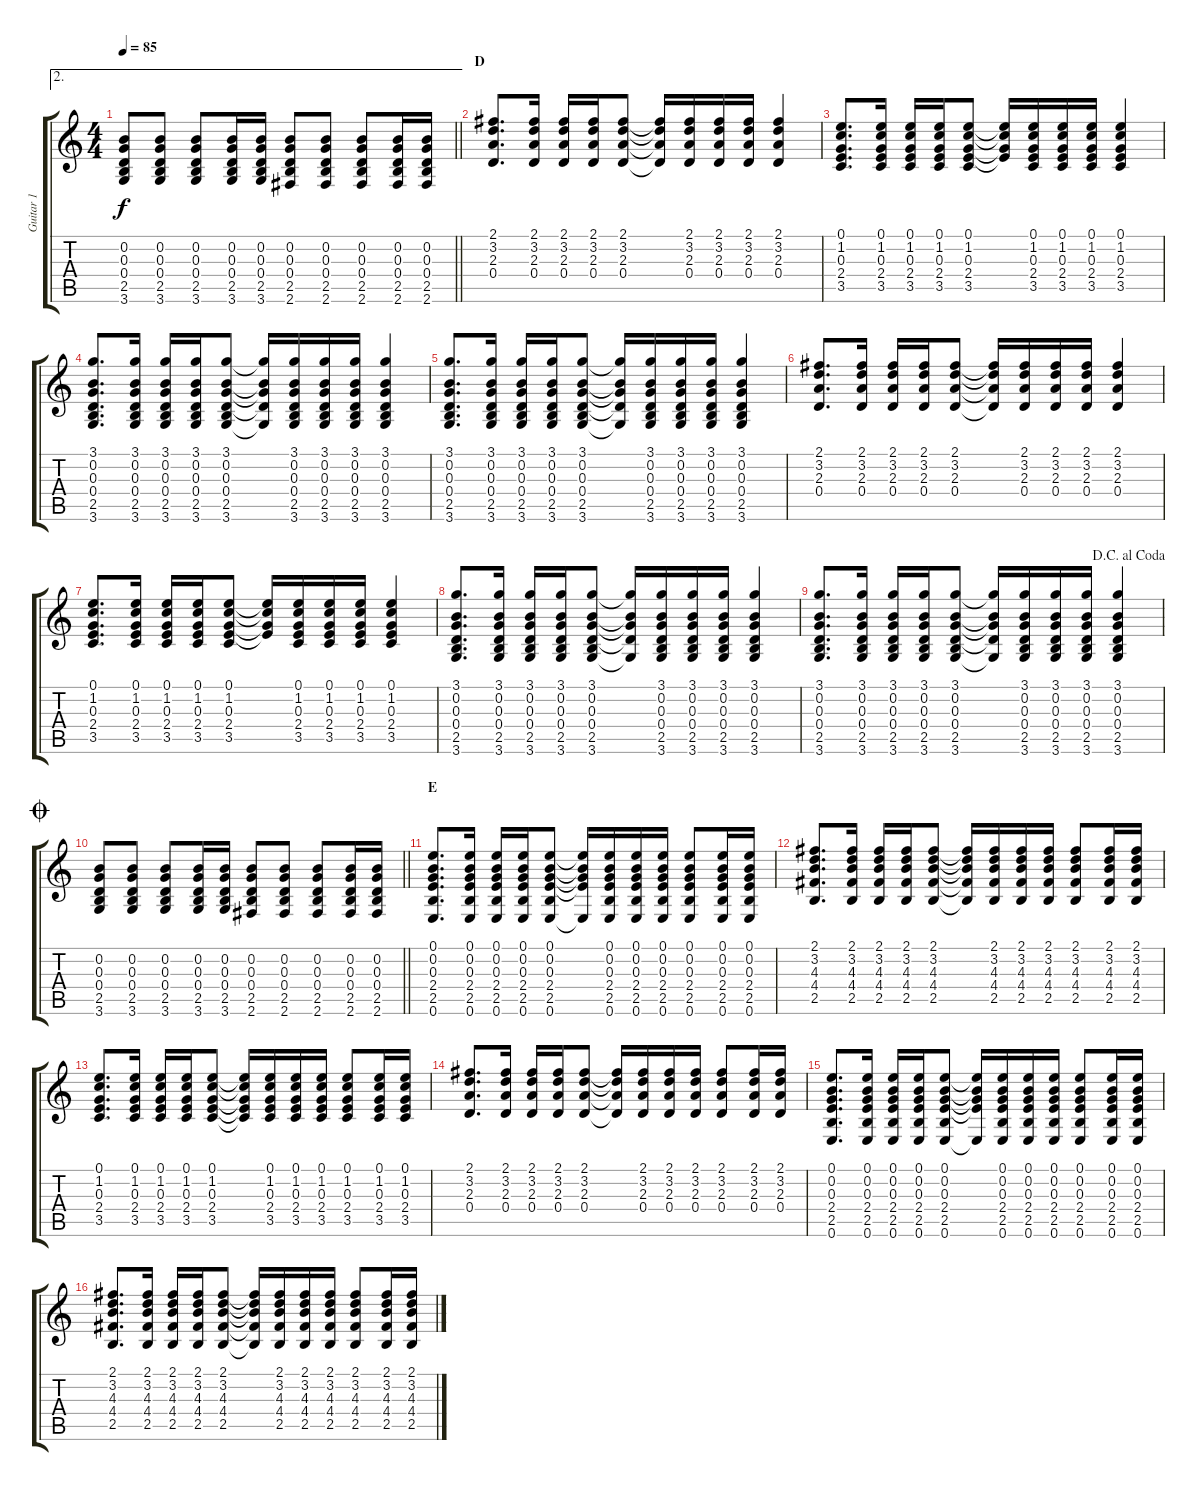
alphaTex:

\track ("Guitar 1" "Guitar 1") {instrument acousticguitarsteel}
\staff {score tabs}
\tuning (E4 B3 G3 D3 A2 E2) {hide}
\ae 2
\ts (4 4)
\tempo 85
\clef g2
\barLineRight lightlight
\ks c
(0.2 0.3 0.4 2.5 3.6).8{dy f} (0.2 0.3 0.4 2.5 3.6).8 (0.2 0.3 0.4 2.5 3.6).8 (0.2 0.3 0.4 2.5 3.6).16 (0.2 0.3 0.4 2.5 3.6).16 (0.2 0.3 0.4 2.5 2.6).8 (0.2 0.3 0.4 2.5 2.6).8 (0.2 0.3 0.4 2.5 2.6).8 (0.2 0.3 0.4 2.5 2.6).16 (0.2 0.3 0.4 2.5 2.6).16 |
\section ("" "D")
(2.1 3.2 2.3 0.4).8{d} (2.1 3.2 2.3 0.4).16 (2.1 3.2 2.3 0.4).16 (2.1 3.2 2.3 0.4).16 (2.1 3.2 2.3 0.4).8 (2.1{t} 3.2{t} 2.3{t} 0.4{t}).16 (2.1 3.2 2.3 0.4).16 (2.1 3.2 2.3 0.4).16 (2.1 3.2 2.3 0.4).16 (2.1 3.2 2.3 0.4).4 |
(0.1 1.2 0.3 2.4 3.5).8{d} (0.1 1.2 0.3 2.4 3.5).16 (0.1 1.2 0.3 2.4 3.5).16 (0.1 1.2 0.3 2.4 3.5).16 (0.1 1.2 0.3 2.4 3.5).8 (0.1{t} 1.2{t} 0.3{t} 2.4{t}).16 (0.1 1.2 0.3 2.4 3.5).16 (0.1 1.2 0.3 2.4 3.5).16 (0.1 1.2 0.3 2.4 3.5).16 (0.1 1.2 0.3 2.4 3.5).4 |
(3.1 0.2 0.3 0.4 2.5 3.6).8{d} (3.1 0.2 0.3 0.4 2.5 3.6).16 (3.1 0.2 0.3 0.4 2.5 3.6).16 (3.1 0.2 0.3 0.4 2.5 3.6).16 (3.1 0.2 0.3 0.4 2.5 3.6).8 (3.1{t} 0.2{t} 0.3{t} 0.4{t} 3.6{t}).16 (3.1 0.2 0.3 0.4 2.5 3.6).16 (3.1 0.2 0.3 0.4 2.5 3.6).16 (3.1 0.2 0.3 0.4 2.5 3.6).16 (3.1 0.2 0.3 0.4 2.5 3.6).4 |
(3.1 0.2 0.3 0.4 2.5 3.6).8{d} (3.1 0.2 0.3 0.4 2.5 3.6).16 (3.1 0.2 0.3 0.4 2.5 3.6).16 (3.1 0.2 0.3 0.4 2.5 3.6).16 (3.1 0.2 0.3 0.4 2.5 3.6).8 (3.1{t} 0.2{t} 0.3{t} 0.4{t} 3.6{t}).16 (3.1 0.2 0.3 0.4 2.5 3.6).16 (3.1 0.2 0.3 0.4 2.5 3.6).16 (3.1 0.2 0.3 0.4 2.5 3.6).16 (3.1 0.2 0.3 0.4 2.5 3.6).4 |
(2.1 3.2 2.3 0.4).8{d} (2.1 3.2 2.3 0.4).16 (2.1 3.2 2.3 0.4).16 (2.1 3.2 2.3 0.4).16 (2.1 3.2 2.3 0.4).8 (2.1{t} 3.2{t} 2.3{t} 0.4{t}).16 (2.1 3.2 2.3 0.4).16 (2.1 3.2 2.3 0.4).16 (2.1 3.2 2.3 0.4).16 (2.1 3.2 2.3 0.4).4 |
(0.1 1.2 0.3 2.4 3.5).8{d} (0.1 1.2 0.3 2.4 3.5).16 (0.1 1.2 0.3 2.4 3.5).16 (0.1 1.2 0.3 2.4 3.5).16 (0.1 1.2 0.3 2.4 3.5).8 (0.1{t} 1.2{t} 0.3{t} 2.4{t}).16 (0.1 1.2 0.3 2.4 3.5).16 (0.1 1.2 0.3 2.4 3.5).16 (0.1 1.2 0.3 2.4 3.5).16 (0.1 1.2 0.3 2.4 3.5).4 |
(3.1 0.2 0.3 0.4 2.5 3.6).8{d} (3.1 0.2 0.3 0.4 2.5 3.6).16 (3.1 0.2 0.3 0.4 2.5 3.6).16 (3.1 0.2 0.3 0.4 2.5 3.6).16 (3.1 0.2 0.3 0.4 2.5 3.6).8 (3.1{t} 0.2{t} 0.3{t} 0.4{t} 3.6{t}).16 (3.1 0.2 0.3 0.4 2.5 3.6).16 (3.1 0.2 0.3 0.4 2.5 3.6).16 (3.1 0.2 0.3 0.4 2.5 3.6).16 (3.1 0.2 0.3 0.4 2.5 3.6).4 |
\jump dacapoalcoda
(3.1 0.2 0.3 0.4 2.5 3.6).8{d} (3.1 0.2 0.3 0.4 2.5 3.6).16 (3.1 0.2 0.3 0.4 2.5 3.6).16 (3.1 0.2 0.3 0.4 2.5 3.6).16 (3.1 0.2 0.3 0.4 2.5 3.6).8 (3.1{t} 0.2{t} 0.3{t} 0.4{t} 3.6{t}).16 (3.1 0.2 0.3 0.4 2.5 3.6).16 (3.1 0.2 0.3 0.4 2.5 3.6).16 (3.1 0.2 0.3 0.4 2.5 3.6).16 (3.1 0.2 0.3 0.4 2.5 3.6).4 |
\jump coda
\barLineRight lightlight
(0.2 0.3 0.4 2.5 3.6).8 (0.2 0.3 0.4 2.5 3.6).8 (0.2 0.3 0.4 2.5 3.6).8 (0.2 0.3 0.4 2.5 3.6).16 (0.2 0.3 0.4 2.5 3.6).16 (0.2 0.3 0.4 2.5 2.6).8 (0.2 0.3 0.4 2.5 2.6).8 (0.2 0.3 0.4 2.5 2.6).8 (0.2 0.3 0.4 2.5 2.6).16 (0.2 0.3 0.4 2.5 2.6).16 |
\section ("" "E")
(0.1 0.2 0.3 2.4 2.5 0.6).8{d} (0.1 0.2 0.3 2.4 2.5 0.6).16 (0.1 0.2 0.3 2.4 2.5 0.6).16 (0.1 0.2 0.3 2.4 2.5 0.6).16 (0.1 0.2 0.3 2.4 2.5 0.6).8 (0.1{t} 0.2{t} 0.3{t} 2.4{t} 0.6{t}).16 (0.1 0.2 0.3 2.4 2.5 0.6).16 (0.1 0.2 0.3 2.4 2.5 0.6).16 (0.1 0.2 0.3 2.4 2.5 0.6).16 (0.1 0.2 0.3 2.4 2.5 0.6).8 (0.1 0.2 0.3 2.4 2.5 0.6).16 (0.1 0.2 0.3 2.4 2.5 0.6).16 |
(2.1 3.2 4.3 4.4 2.5).8{d} (2.1 3.2 4.3 4.4 2.5).16 (2.1 3.2 4.3 4.4 2.5).16 (2.1 3.2 4.3 4.4 2.5).16 (2.1 3.2 4.3 4.4 2.5).8 (2.1{t} 3.2{t} 4.3{t} 4.4{t} 2.5{t}).16 (2.1 3.2 4.3 4.4 2.5).16 (2.1 3.2 4.3 4.4 2.5).16 (2.1 3.2 4.3 4.4 2.5).16 (2.1 3.2 4.3 4.4 2.5).8 (2.1 3.2 4.3 4.4 2.5).16 (2.1 3.2 4.3 4.4 2.5).16 |
(0.1 1.2 0.3 2.4 3.5).8{d} (0.1 1.2 0.3 2.4 3.5).16 (0.1 1.2 0.3 2.4 3.5).16 (0.1 1.2 0.3 2.4 3.5).16 (0.1 1.2 0.3 2.4 3.5).8 (0.1{t} 1.2{t} 0.3{t} 2.4{t} 3.5{t}).16 (0.1 1.2 0.3 2.4 3.5).16 (0.1 1.2 0.3 2.4 3.5).16 (0.1 1.2 0.3 2.4 3.5).16 (0.1 1.2 0.3 2.4 3.5).8 (0.1 1.2 0.3 2.4 3.5).16 (0.1 1.2 0.3 2.4 3.5).16 |
(2.1 3.2 2.3 0.4).8{d} (2.1 3.2 2.3 0.4).16 (2.1 3.2 2.3 0.4).16 (2.1 3.2 2.3 0.4).16 (2.1 3.2 2.3 0.4).8 (2.1{t} 3.2{t} 2.3{t} 0.4{t}).16 (2.1 3.2 2.3 0.4).16 (2.1 3.2 2.3 0.4).16 (2.1 3.2 2.3 0.4).16 (2.1 3.2 2.3 0.4).8 (2.1 3.2 2.3 0.4).16 (2.1 3.2 2.3 0.4).16 |
(0.1 0.2 0.3 2.4 2.5 0.6).8{d} (0.1 0.2 0.3 2.4 2.5 0.6).16 (0.1 0.2 0.3 2.4 2.5 0.6).16 (0.1 0.2 0.3 2.4 2.5 0.6).16 (0.1 0.2 0.3 2.4 2.5 0.6).8 (0.1{t} 0.2{t} 0.3{t} 2.4{t} 0.6{t}).16 (0.1 0.2 0.3 2.4 2.5 0.6).16 (0.1 0.2 0.3 2.4 2.5 0.6).16 (0.1 0.2 0.3 2.4 2.5 0.6).16 (0.1 0.2 0.3 2.4 2.5 0.6).8 (0.1 0.2 0.3 2.4 2.5 0.6).16 (0.1 0.2 0.3 2.4 2.5 0.6).16 |
(2.1 3.2 4.3 4.4 2.5).8{d} (2.1 3.2 4.3 4.4 2.5).16 (2.1 3.2 4.3 4.4 2.5).16 (2.1 3.2 4.3 4.4 2.5).16 (2.1 3.2 4.3 4.4 2.5).8 (2.1{t} 3.2{t} 4.3{t} 4.4{t} 2.5{t}).16 (2.1 3.2 4.3 4.4 2.5).16 (2.1 3.2 4.3 4.4 2.5).16 (2.1 3.2 4.3 4.4 2.5).16 (2.1 3.2 4.3 4.4 2.5).8 (2.1 3.2 4.3 4.4 2.5).16 (2.1 3.2 4.3 4.4 2.5).16
